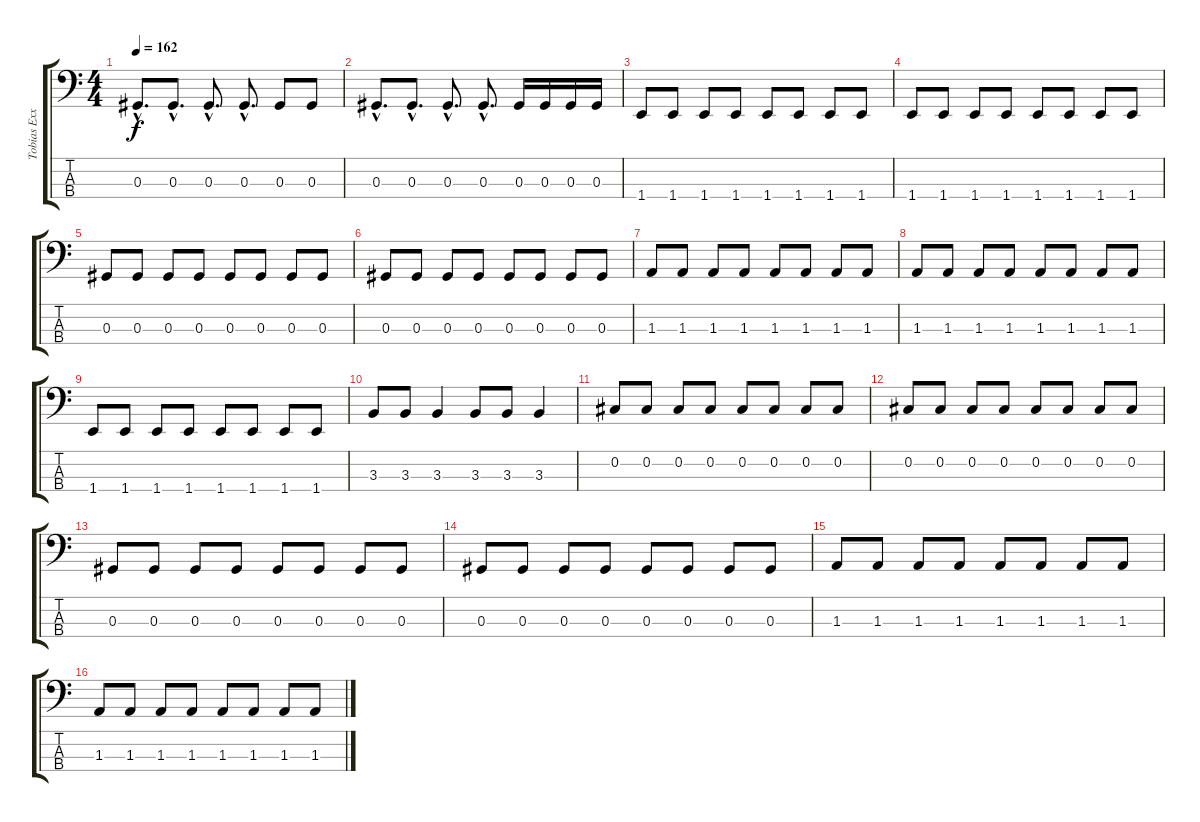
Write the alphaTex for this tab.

\track ("Tobias Exxel" "Tobias Exx") {instrument electricbasspick}
\staff {score tabs}
\tuning (Gb2 Db2 Ab1 Eb1) {hide}
\ts (4 4)
\tempo 162
\clef f4
\ks c
0.3{hac}.8{d dy f} 0.3{hac}.8{d} 0.3{hac}.8{d} 0.3{hac}.8{d} 0.3.8 0.3.8 |
0.3{hac}.8{d} 0.3{hac}.8{d} 0.3{hac}.8{d} 0.3{hac}.8{d} 0.3.16 0.3.16 0.3.16 0.3.16 |
1.4.8 1.4.8 1.4.8 1.4.8 1.4.8 1.4.8 1.4.8 1.4.8 |
1.4.8 1.4.8 1.4.8 1.4.8 1.4.8 1.4.8 1.4.8 1.4.8 |
0.3.8 0.3.8 0.3.8 0.3.8 0.3.8 0.3.8 0.3.8 0.3.8 |
0.3.8 0.3.8 0.3.8 0.3.8 0.3.8 0.3.8 0.3.8 0.3.8 |
1.3.8 1.3.8 1.3.8 1.3.8 1.3.8 1.3.8 1.3.8 1.3.8 |
1.3.8 1.3.8 1.3.8 1.3.8 1.3.8 1.3.8 1.3.8 1.3.8 |
1.4.8 1.4.8 1.4.8 1.4.8 1.4.8 1.4.8 1.4.8 1.4.8 |
3.3.8 3.3.8 3.3.4 3.3.8 3.3.8 3.3.4 |
0.2.8 0.2.8 0.2.8 0.2.8 0.2.8 0.2.8 0.2.8 0.2.8 |
0.2.8 0.2.8 0.2.8 0.2.8 0.2.8 0.2.8 0.2.8 0.2.8 |
0.3.8 0.3.8 0.3.8 0.3.8 0.3.8 0.3.8 0.3.8 0.3.8 |
0.3.8 0.3.8 0.3.8 0.3.8 0.3.8 0.3.8 0.3.8 0.3.8 |
1.3.8 1.3.8 1.3.8 1.3.8 1.3.8 1.3.8 1.3.8 1.3.8 |
1.3.8 1.3.8 1.3.8 1.3.8 1.3.8 1.3.8 1.3.8 1.3.8
